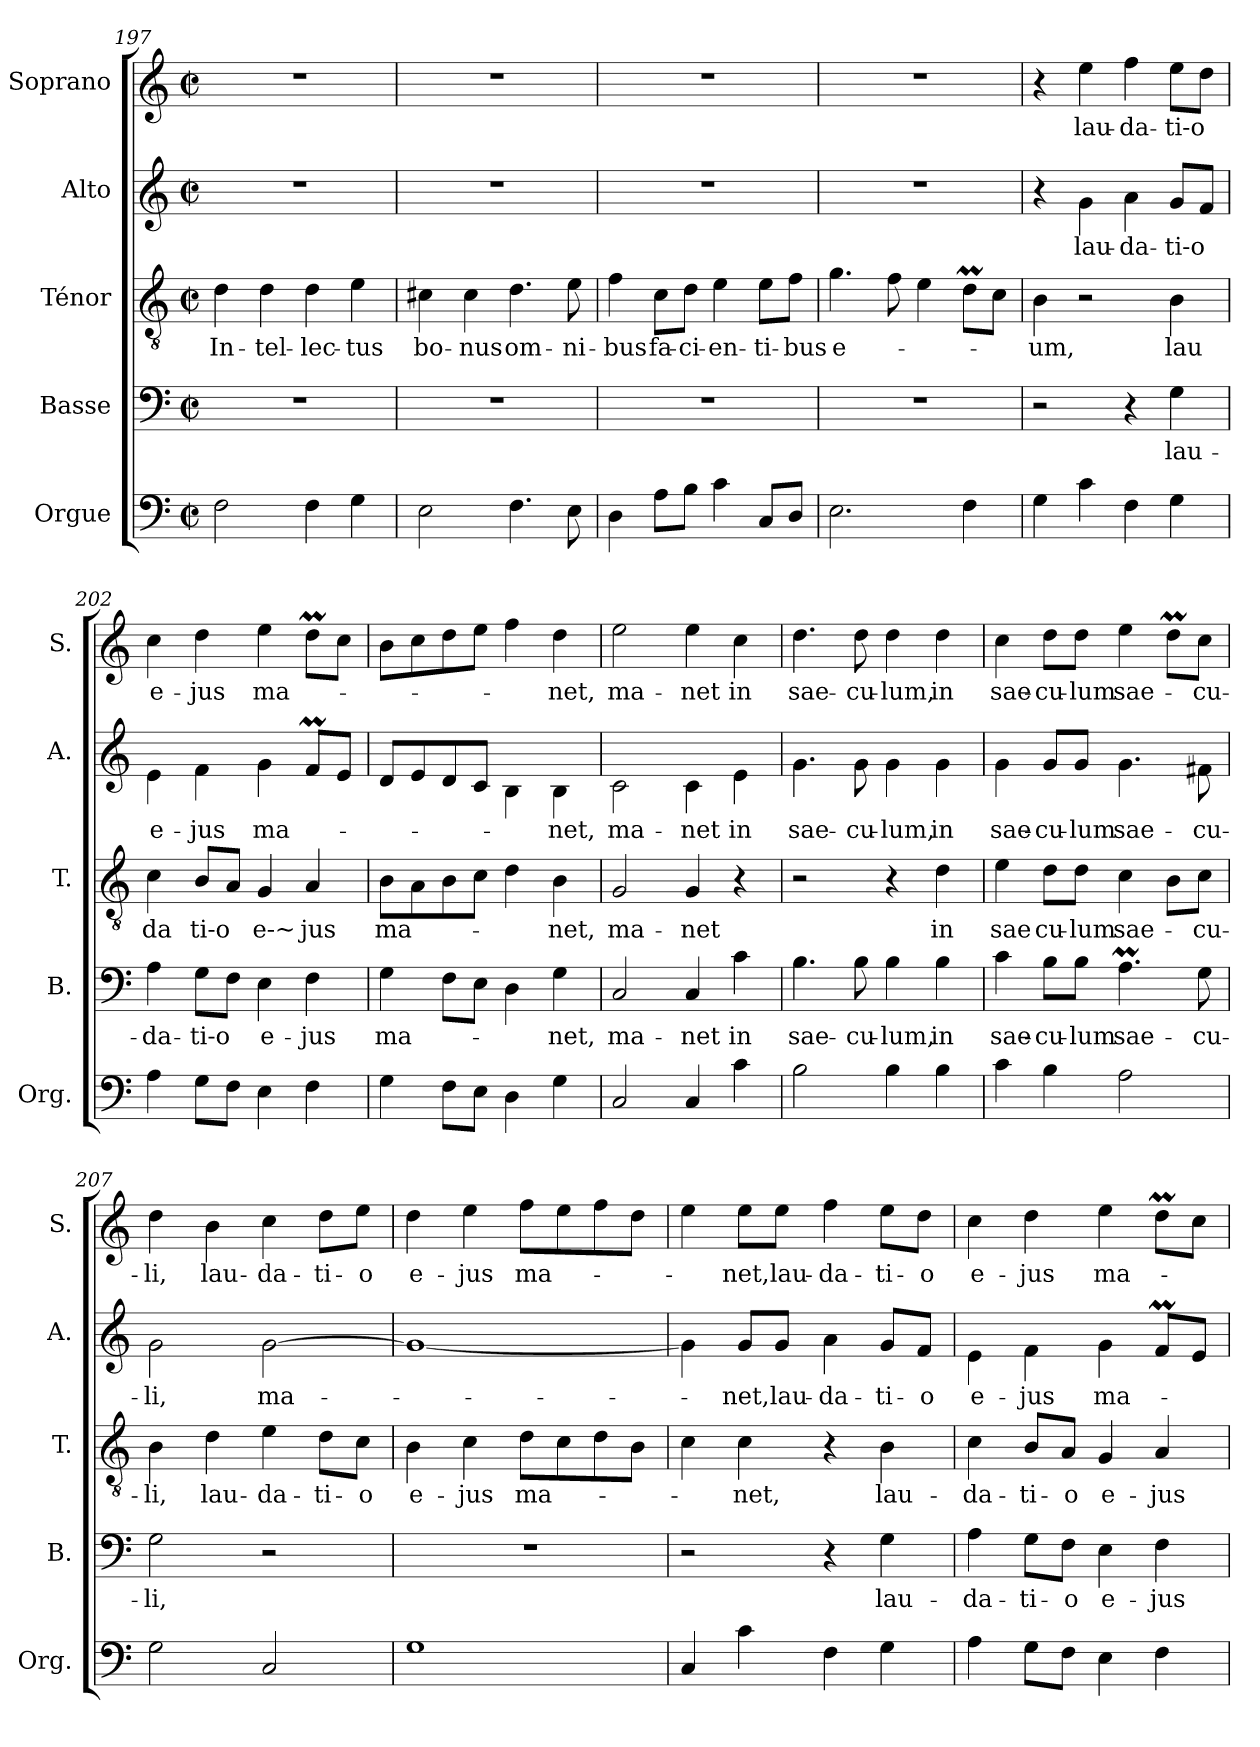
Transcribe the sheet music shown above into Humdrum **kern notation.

**kern	**kern	**text	**kern	**text	**kern	**text	**kern	**text
*part5	*part4	*part4	*part3	*part3	*part2	*part2	*part1	*part1
*staff5	*staff4	*staff4	*staff3	*staff3	*staff2	*staff2	*staff1	*staff1
*I"Orgue	*I"Basse	*	*I"Ténor	*	*I"Alto	*	*I"Soprano	*
*I'Org.	*I'B.	*	*I'T.	*	*I'A.	*	*I'S.	*
!!LO:LB:g=z
*clefF4	*clefF4	*	*clefGv2	*	*clefG2	*	*clefG2	*
*k[]	*k[]	*	*k[]	*	*k[]	*	*k[]	*
*M2/2	*M2/2	*	*M2/2	*	*M2/2	*	*M2/2	*
*met(c|)	*met(c|)	*	*met(c|)	*	*met(c|)	*	*met(c|)	*
=197	=197	=197	=197	=197	=197	=197	=197	=197
!	!	!	!	!LO:LY:b	!	!	!	!
2F\	1r	.	4d\	In-	1r	.	1r	.
!	!	!	!	!LO:LY:b	!	!	!	!
.	.	.	4d\	-tel-	.	.	.	.
!	!	!	!	!LO:LY:b	!	!	!	!
4F\	.	.	4d\	-lec-	.	.	.	.
!	!	!	!	!LO:LY:b	!	!	!	!
4G\	.	.	4e\	-tus	.	.	.	.
=198	=198	=198	=198	=198	=198	=198	=198	=198
!	!	!	!	!LO:LY:b	!	!	!	!
2E\	1r	.	4c#X\	bo-	1r	.	1r	.
!	!	!	!	!LO:LY:b	!	!	!	!
.	.	.	4c#\	-nus	.	.	.	.
!	!	!	!	!LO:LY:b	!	!	!	!
4.F\	.	.	4.d\	om-	.	.	.	.
!	!	!	!	!LO:LY:b	!	!	!	!
8E\	.	.	8e\	-ni-	.	.	.	.
=199	=199	=199	=199	=199	=199	=199	=199	=199
!	!	!	!	!LO:LY:b	!	!	!	!
4D\	1r	.	4f\	-bus	1r	.	1r	.
!	!	!	!	!LO:LY:b	!	!	!	!
8A\L	.	.	8c\L	fa-	.	.	.	.
!	!	!	!	!LO:LY:b	!	!	!	!
8B\J	.	.	8d\J	-ci-	.	.	.	.
!	!	!	!	!LO:LY:b	!	!	!	!
4c\	.	.	4e\	-en-	.	.	.	.
!	!	!	!	!LO:LY:b	!	!	!	!
8C/L	.	.	8e\L	-ti-	.	.	.	.
!	!	!	!	!LO:LY:b	!	!	!	!
8D/J	.	.	8f\J	-bus	.	.	.	.
=200	=200	=200	=200	=200	=200	=200	=200	=200
!	!	!	!	!LO:LY:b	!	!	!	!
2.E\	1r	.	4.g\	e-	1r	.	1r	.
.	.	.	8f\	.	.	.	.	.
.	.	.	4e\	.	.	.	.	.
4F\	.	.	8dM\L	.	.	.	.	.
.	.	.	8c\J	.	.	.	.	.
=201	=201	=201	=201	=201	=201	=201	=201	=201
!	!	!	!	!LO:LY:b	!	!	!	!
4G\	2r	.	4B\	-um,	4r	.	4r	.
!	!	!	!	!	!	!LO:LY:b	!	!LO:LY:b
4c\	.	.	2r	.	4g\	lau-	4ee\	lau-
!	!	!	!	!	!	!LO:LY:b	!	!LO:LY:b
4F\	4r	.	.	.	4a\	-da-	4ff\	-da-
!	!	!LO:LY:b	!	!LO:LY:b	!	!LO:LY:b	!	!LO:LY:b
4G\	4G\	lau-	4B\	lau	8g/L	-ti-o	8ee\L	-ti-o
.	.	.	.	.	8f/J	.	8dd\J	.
=202	=202	=202	=202	=202	=202	=202	=202	=202
!	!	!LO:LY:b	!	!LO:LY:b	!	!LO:LY:b	!	!LO:LY:b
4A\	4A\	-da-	4c\	da	4e\	e-	4cc\	e-
!	!	!LO:LY:b	!	!LO:LY:b	!	!LO:LY:b	!	!LO:LY:b
8G\L	8G\L	-ti-o	8B/L	ti-o	4f\	-jus	4dd\	-jus
8F\J	8F\J	.	8A/J	.	.	.	.	.
!	!	!LO:LY:b	!	!LO:LY:b	!	!LO:LY:b	!	!LO:LY:b
4E\	4E\	e-	4G/	e-~	4g\	ma-	4ee\	ma-
!	!	!LO:LY:b	!	!LO:LY:b	!	!	!	!
4F\	4F\	-jus	4A/	jus	8fM/L	.	8ddM\L	.
.	.	.	.	.	8e/J	.	8cc\J	.
=203	=203	=203	=203	=203	=203	=203	=203	=203
!	!	!LO:LY:b	!	!LO:LY:b	!	!	!	!
4G\	4G\	ma-	8B\L	ma-	8d/L	.	8b\L	.
.	.	.	8A\	.	8e/	.	8cc\	.
8F\L	8F\L	.	8B\	.	8d/	.	8dd\	.
8E\J	8E\J	.	8c\J	.	8c/J	.	8ee\J	.
4D\	4D\	.	4d\	.	4B\	.	4ff\	.
!	!	!LO:LY:b	!	!LO:LY:b	!	!LO:LY:b	!	!LO:LY:b
4G\	4G\	-net,	4B\	-net,	4B\	-net,	4dd\	-net,
=204	=204	=204	=204	=204	=204	=204	=204	=204
!	!	!LO:LY:b	!	!LO:LY:b	!	!LO:LY:b	!	!LO:LY:b
2C/	2C/	ma-	2G/	ma-	2c\	ma-	2ee\	ma-
!	!	!LO:LY:b	!	!LO:LY:b	!	!LO:LY:b	!	!LO:LY:b
4C/	4C/	-net	4G/	-net	4c\	-net	4ee\	-net
!	!	!LO:LY:b	!	!	!	!LO:LY:b	!	!LO:LY:b
4c\	4c\	in	4r	.	4e\	in	4cc\	in
!!LO:PB:g=z
=205	=205	=205	=205	=205	=205	=205	=205	=205
!	!	!LO:LY:b	!	!	!	!LO:LY:b	!	!LO:LY:b
2B\	4.B\	sae-	2r	.	4.g\	sae-	4.dd\	sae-
!	!	!LO:LY:b	!	!	!	!LO:LY:b	!	!LO:LY:b
.	8B\	-cu-	.	.	8g\	-cu-	8dd\	-cu-
!	!	!LO:LY:b	!	!	!	!LO:LY:b	!	!LO:LY:b
4B\	4B\	-lum,	4r	.	4g\	-lum,	4dd\	-lum,
!	!	!LO:LY:b	!	!LO:LY:b	!	!LO:LY:b	!	!LO:LY:b
4B\	4B\	in	4d\	in	4g\	in	4dd\	in
=206	=206	=206	=206	=206	=206	=206	=206	=206
!	!	!LO:LY:b	!	!LO:LY:b	!	!LO:LY:b	!	!LO:LY:b
4c\	4c\	sae-	4e\	sae	4g\	sae-	4cc\	sae-
!	!	!LO:LY:b	!	!LO:LY:b	!	!LO:LY:b	!	!LO:LY:b
4B\	8B\L	-cu-	8d\L	cu-	8g/L	-cu-	8dd\L	-cu-
!	!	!LO:LY:b	!	!LO:LY:b	!	!LO:LY:b	!	!LO:LY:b
.	8B\J	-lum	8d\J	-lum	8g/J	-lum	8dd\J	-lum
!	!	!LO:LY:b	!	!LO:LY:b	!	!LO:LY:b	!	!LO:LY:b
2A\	4.AM\	sae-	4c\	sae-	4.g\	sae-	4ee\	sae-
.	.	.	8B\L	.	.	.	8ddM\L	.
!	!	!LO:LY:b	!	!LO:LY:b	!	!LO:LY:b	!	!LO:LY:b
.	8G\	-cu-	8c\J	-cu-	8f#X\	-cu-	8cc\J	-cu-
=207	=207	=207	=207	=207	=207	=207	=207	=207
!	!	!LO:LY:b	!	!LO:LY:b	!	!LO:LY:b	!	!LO:LY:b
2G\	2G\	-li,	4B\	-li,	2g\	-li,	4dd\	-li,
!	!	!	!	!LO:LY:b	!	!	!	!LO:LY:b
.	.	.	4d\	lau-	.	.	4b\	lau-
!	!	!	!	!LO:LY:b	!	!LO:LY:b	!	!LO:LY:b
2C/	2r	.	4e\	-da-	[2g\	ma-	4cc\	-da-
!	!	!	!	!LO:LY:b	!	!	!	!LO:LY:b
.	.	.	8d\L	-ti-	.	.	8dd\L	-ti-
!	!	!	!	!LO:LY:b	!	!	!	!LO:LY:b
.	.	.	8c\J	-o	.	.	8ee\J	-o
=208	=208	=208	=208	=208	=208	=208	=208	=208
!	!	!	!	!LO:LY:b	!	!	!	!LO:LY:b
1G	1r	.	4B\	e-	1g_	.	4dd\	e-
!	!	!	!	!LO:LY:b	!	!	!	!LO:LY:b
.	.	.	4c\	-jus	.	.	4ee\	-jus
!	!	!	!	!LO:LY:b	!	!	!	!LO:LY:b
.	.	.	8d\L	ma-	.	.	8ff\L	ma-
.	.	.	8c\	.	.	.	8ee\	.
.	.	.	8d\	.	.	.	8ff\	.
.	.	.	8B\J	.	.	.	8dd\J	.
=209	=209	=209	=209	=209	=209	=209	=209	=209
4C/	2r	.	4c\	.	4g\]	.	4ee\	.
!	!	!	!	!LO:LY:b	!	!LO:LY:b	!	!LO:LY:b
4c\	.	.	4c\	-net,	8g/L	-net,	8ee\L	-net,
!	!	!	!	!	!	!LO:LY:b	!	!LO:LY:b
.	.	.	.	.	8g/J	lau-	8ee\J	lau-
!	!	!	!	!	!	!LO:LY:b	!	!LO:LY:b
4F\	4r	.	4r	.	4a\	-da-	4ff\	-da-
!	!	!LO:LY:b	!	!LO:LY:b	!	!LO:LY:b	!	!LO:LY:b
4G\	4G\	lau-	4B\	lau-	8g/L	-ti-	8ee\L	-ti-
!	!	!	!	!	!	!LO:LY:b	!	!LO:LY:b
.	.	.	.	.	8f/J	-o	8dd\J	-o
=210	=210	=210	=210	=210	=210	=210	=210	=210
!	!	!LO:LY:b	!	!LO:LY:b	!	!LO:LY:b	!	!LO:LY:b
4A\	4A\	-da-	4c\	-da-	4e\	e-	4cc\	e-
!	!	!LO:LY:b	!	!LO:LY:b	!	!LO:LY:b	!	!LO:LY:b
8G\L	8G\L	-ti-	8B/L	-ti-	4f\	-jus	4dd\	-jus
!	!	!LO:LY:b	!	!LO:LY:b	!	!	!	!
8F\J	8F\J	-o	8A/J	-o	.	.	.	.
!	!	!LO:LY:b	!	!LO:LY:b	!	!LO:LY:b	!	!LO:LY:b
4E\	4E\	e-	4G/	e-	4g\	ma-	4ee\	ma-
!	!	!LO:LY:b	!	!LO:LY:b	!	!	!	!
4F\	4F\	-jus	4A/	-jus	8fM/L	.	8ddM\L	.
.	.	.	.	.	8e/J	.	8cc\J	.
=	=	=	=	=	=	=	=	=
*-	*-	*-	*-	*-	*-	*-	*-	*-
